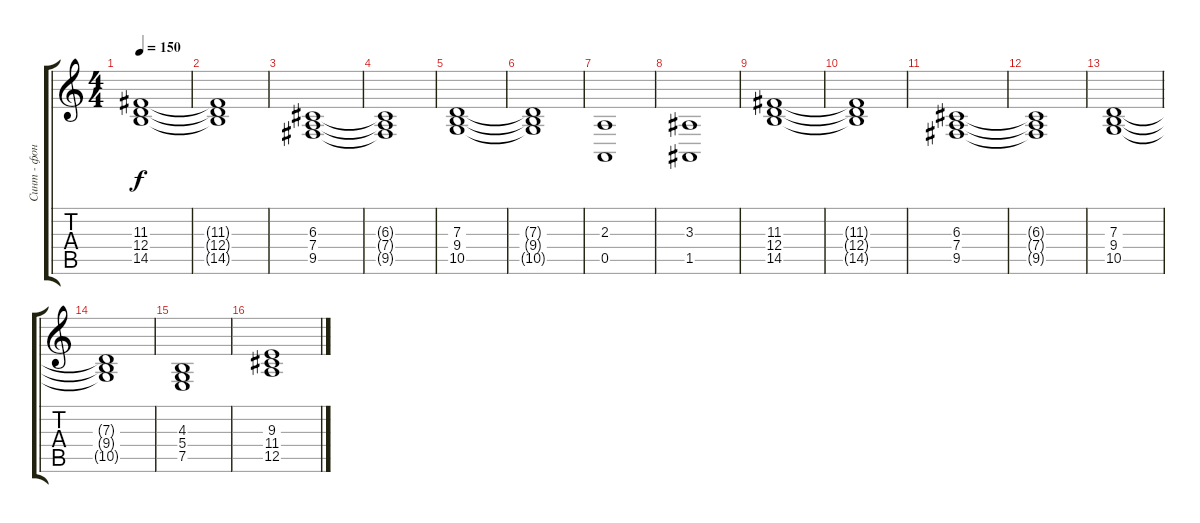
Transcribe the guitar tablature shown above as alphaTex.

\track ("Синт - фон" "Синт - фон") {instrument stringensemble1}
\staff {score tabs}
\tuning (E4 B3 G3 D3 A2 E2) {hide}
\ts (4 4)
\tempo 150
\clef g2
\ks c
(11.3 12.4 14.5).1{dy f} |
(11.3{t} 12.4{t} 14.5{t}).1 |
(6.3 7.4 9.5).1 |
(6.3{t} 7.4{t} 9.5{t}).1 |
(7.3 9.4 10.5).1 |
(7.3{t} 9.4{t} 10.5{t}).1 |
(2.3 0.5).1 |
(3.3 1.5).1 |
(11.3 12.4 14.5).1 |
(11.3{t} 12.4{t} 14.5{t}).1 |
(6.3 7.4 9.5).1 |
(6.3{t} 7.4{t} 9.5{t}).1 |
(7.3 9.4 10.5).1 |
(7.3{t} 9.4{t} 10.5{t}).1 |
(4.3 5.4 7.5).1 |
(9.3 11.4 12.5).1
